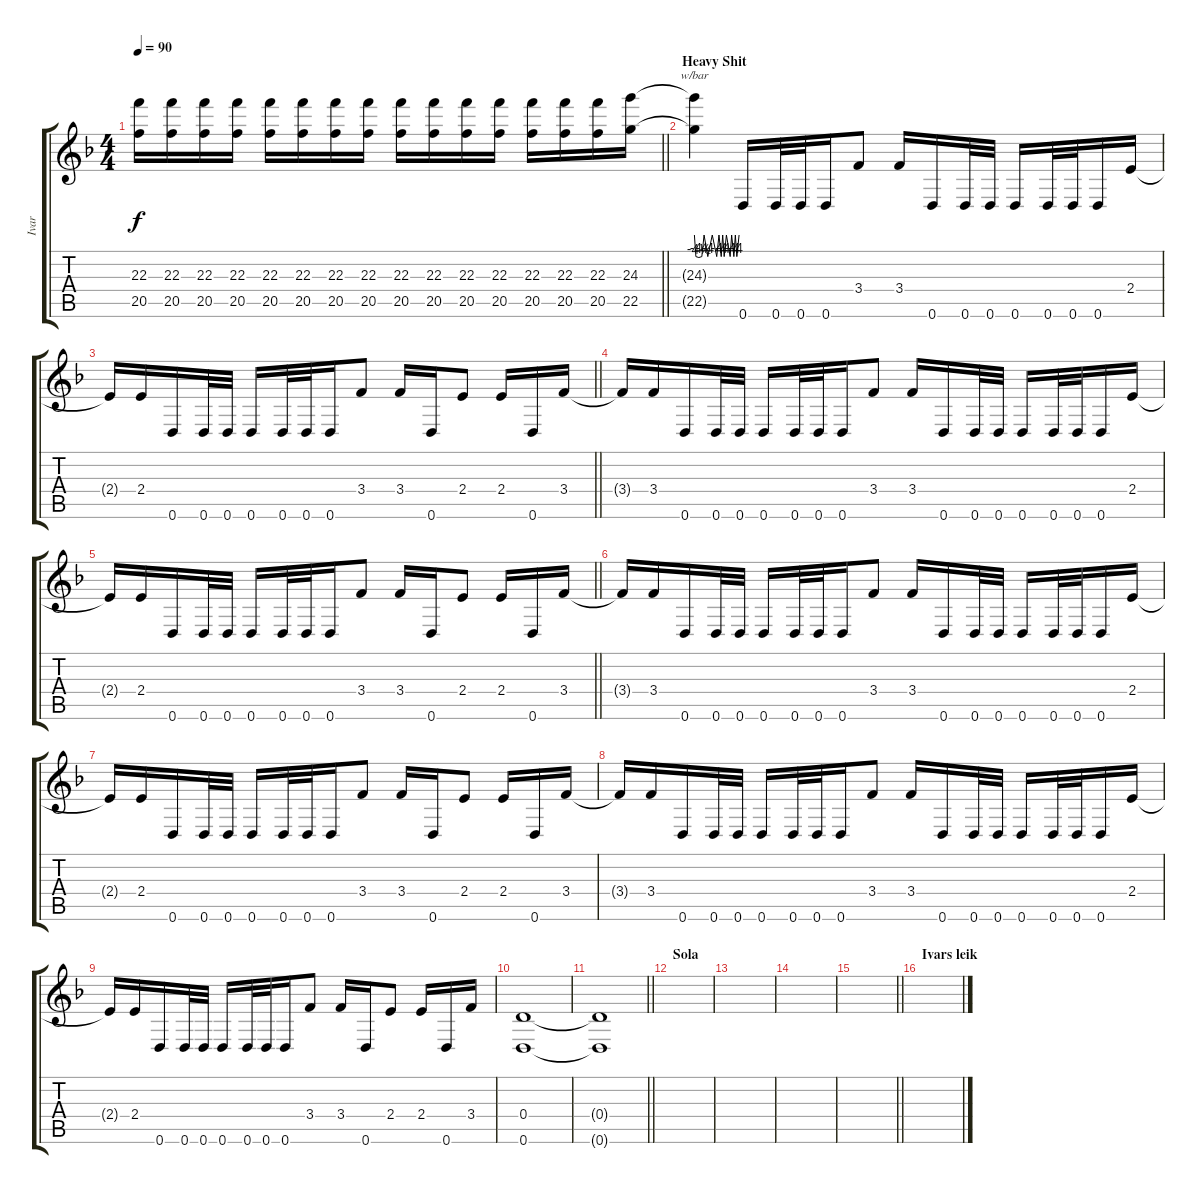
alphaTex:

\track ("Ivar" "Ivar") {instrument overdrivenguitar}
\staff {score tabs}
\tuning (E4 B3 G3 D3 A2 D2) {hide}
\ts (4 4)
\tempo 90
\clef g2
\barLineRight lightlight
\ks dminor
(22.3{t} 20.5{t}).16{dy f} (22.3 20.5).16 (22.3 20.5).16 (22.3 20.5).16 (22.3 20.5).16 (22.3 20.5).16 (22.3 20.5).16 (22.3 20.5).16 (22.3 20.5).16 (22.3 20.5).16 (22.3 20.5).16 (22.3 20.5).16 (22.3 20.5).16 (22.3 20.5).16 (22.3 20.5).16 (24.3 22.5).16 |
\section ("" "Heavy Shit")
(24.3{t} 22.5{t}).4{tbe (custom default 0 0 2 -16 6 -18 10 -16 13 0 18 -16 24 0 30 -16 33 0 36 -16 38 0 40 -16 43 0 48 -16 50 0 53 -16 55 0 57 -16 60 0)} 0.6.16 0.6.32 0.6.32 0.6.16 3.4.8 3.4.16 0.6.16 0.6.32 0.6.32 0.6.16 0.6.32 0.6.32 0.6.16 2.4.16 |
\barLineRight lightlight
2.4{t}.16 2.4.16 0.6.16 0.6.32 0.6.32 0.6.16 0.6.32 0.6.32 0.6.16 3.4.8 3.4.16 0.6.16 2.4.8 2.4.16 0.6.16 3.4.16 |
3.4{t}.16 3.4.16 0.6.16 0.6.32 0.6.32 0.6.16 0.6.32 0.6.32 0.6.16 3.4.8 3.4.16 0.6.16 0.6.32 0.6.32 0.6.16 0.6.32 0.6.32 0.6.16 2.4.16 |
\barLineRight lightlight
2.4{t}.16 2.4.16 0.6.16 0.6.32 0.6.32 0.6.16 0.6.32 0.6.32 0.6.16 3.4.8 3.4.16 0.6.16 2.4.8 2.4.16 0.6.16 3.4.16 |
3.4{t}.16 3.4.16 0.6.16 0.6.32 0.6.32 0.6.16 0.6.32 0.6.32 0.6.16 3.4.8 3.4.16 0.6.16 0.6.32 0.6.32 0.6.16 0.6.32 0.6.32 0.6.16 2.4.16 |
2.4{t}.16 2.4.16 0.6.16 0.6.32 0.6.32 0.6.16 0.6.32 0.6.32 0.6.16 3.4.8 3.4.16 0.6.16 2.4.8 2.4.16 0.6.16 3.4.16 |
3.4{t}.16 3.4.16 0.6.16 0.6.32 0.6.32 0.6.16 0.6.32 0.6.32 0.6.16 3.4.8 3.4.16 0.6.16 0.6.32 0.6.32 0.6.16 0.6.32 0.6.32 0.6.16 2.4.16 |
2.4{t}.16 2.4.16 0.6.16 0.6.32 0.6.32 0.6.16 0.6.32 0.6.32 0.6.16 3.4.8 3.4.16 0.6.16 2.4.8 2.4.16 0.6.16 3.4.16 |
(0.4 0.6).1 |
\barLineRight lightlight
(0.4{t} 0.6{t}).1 |
\section ("" "Sola")
|
|
|
\barLineRight lightlight
|
\section ("" "Ivars leik")
